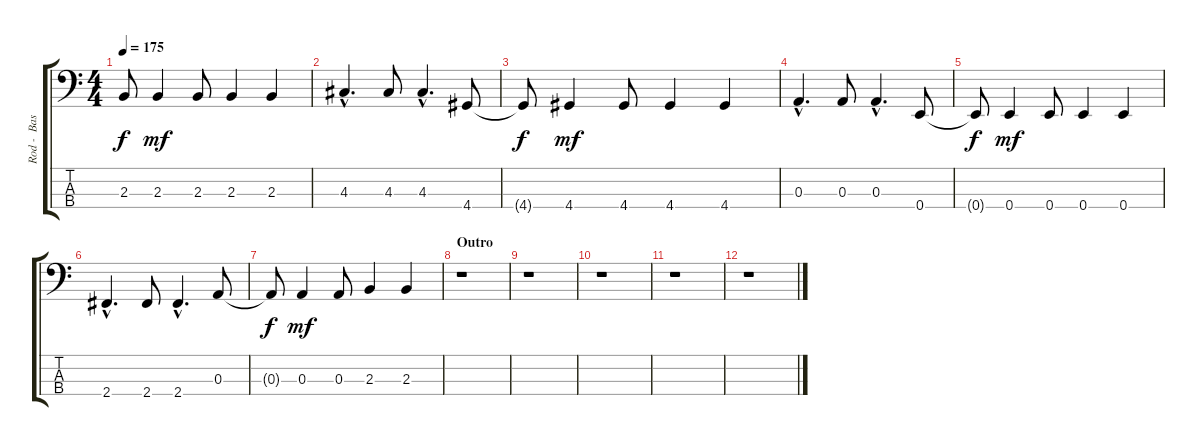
\track ("Rod -  Bass" "Rod -  Bas") {instrument electricbassfinger}
\staff {score tabs}
\tuning (G2 D2 A1 E1) {hide}
\ts (4 4)
\tempo 175
\clef f4
\ks c
2.3{t}.8{dy f} 2.3.4{dy mf} 2.3.8 2.3.4 2.3.4 |
4.3{hac}.4{d} 4.3.8 4.3{hac}.4{d} 4.4.8 |
4.4{t}.8{dy f} 4.4.4{dy mf} 4.4.8 4.4.4 4.4.4 |
0.3{hac}.4{d} 0.3.8 0.3{hac}.4{d} 0.4.8 |
0.4{t}.8{dy f} 0.4.4{dy mf} 0.4.8 0.4.4 0.4.4 |
2.4{hac}.4{d} 2.4.8 2.4{hac}.4{d} 0.3.8 |
0.3{t}.8{dy f} 0.3.4{dy mf} 0.3.8 2.3.4 2.3.4 |
\section ("" "Outro")
r.1 |
r.1 |
r.1 |
r.1 |
r.1
